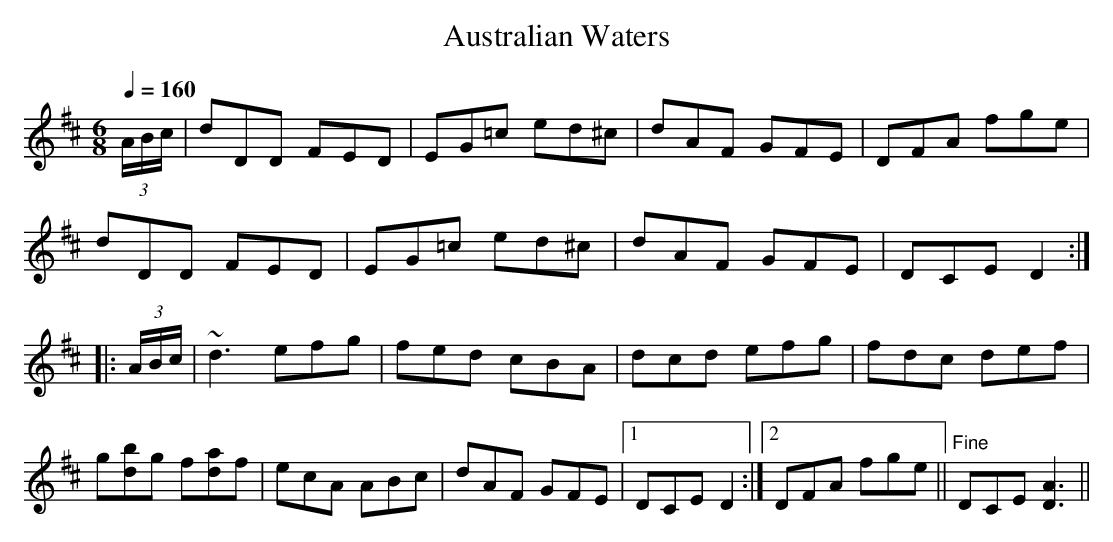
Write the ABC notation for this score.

X:1
T:Australian Waters
M:6/8
L:1/8
Q:1/4=160
K:D
(3A/B/c/|dDD FED|EG=c ed^c|dAF GFE|DFA fge|!
dDD FED|EG=c ed^c|dAF GFE|DCE D2:|!
|:(3A/B/c/|~d3 efg|fed cBA|dcd efg|fdc def|!
g[bd]g f[ad]f|ecA ABc|dAF GFE|1 DCE D2:|2 DFA fge||"Fine" DCE [D3A3]||
